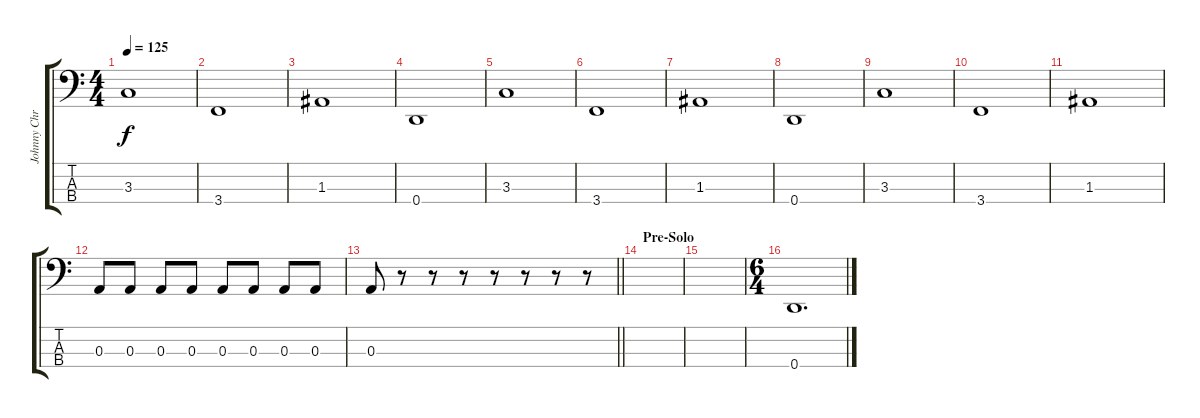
\track ("Johnny Christ" "Johnny Chr") {instrument electricbasspick}
\staff {score tabs}
\tuning (G2 D2 A1 D1) {hide}
\ts (4 4)
\tempo 125
\clef f4
\ks c
3.3.1{dy f} |
3.4.1 |
1.3.1 |
0.4.1 |
3.3.1 |
3.4.1 |
1.3.1 |
0.4.1 |
3.3.1 |
3.4.1 |
1.3.1 |
0.3.8 0.3.8 0.3.8 0.3.8 0.3.8 0.3.8 0.3.8 0.3.8 |
\barLineRight lightlight
0.3.8 r.8 r.8 r.8 r.8 r.8 r.8 r.8 |
\section ("" "Pre-Solo")
|
|
\ts (6 4)
0.4.1{d}
